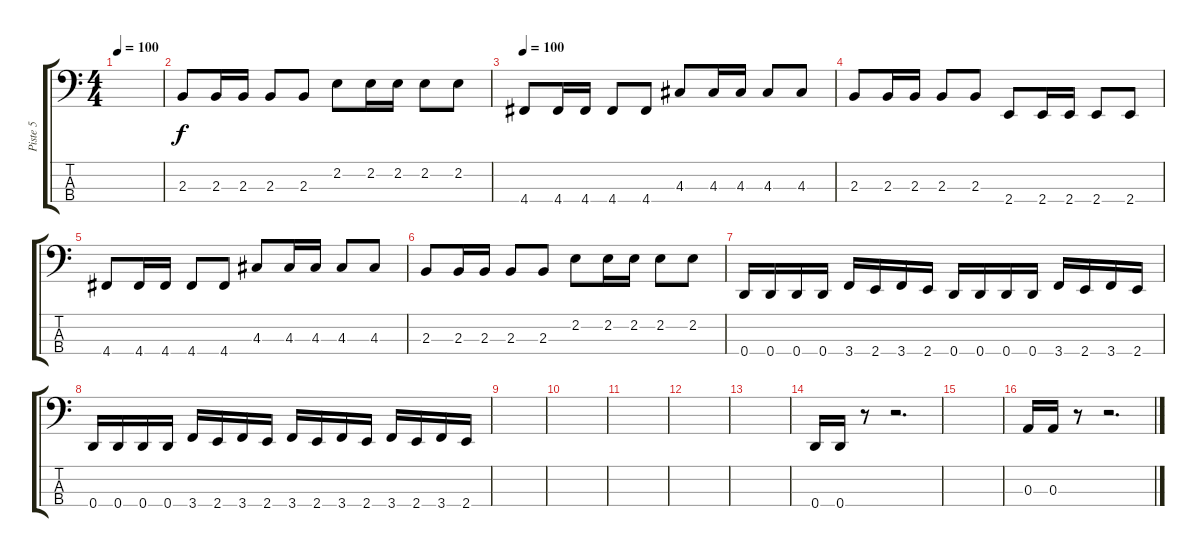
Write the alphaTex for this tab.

\track ("Piste 5" "Piste 5") {instrument electricbassfinger}
\staff {score tabs}
\tuning (G2 D2 A1 D1) {hide}
\ts (4 4)
\tempo 100
\clef f4
\ks c
|
2.3.8 2.3.16 2.3.16 2.3.8 2.3.8 2.2.8 2.2.16 2.2.16 2.2.8 2.2.8 |
\tempo 100
4.4.8 4.4.16 4.4.16 4.4.8 4.4.8 4.3.8 4.3.16 4.3.16 4.3.8 4.3.8 |
2.3.8 2.3.16 2.3.16 2.3.8 2.3.8 2.4.8 2.4.16 2.4.16 2.4.8 2.4.8 |
4.4.8 4.4.16 4.4.16 4.4.8 4.4.8 4.3.8 4.3.16 4.3.16 4.3.8 4.3.8 |
2.3.8 2.3.16 2.3.16 2.3.8 2.3.8 2.2.8 2.2.16 2.2.16 2.2.8 2.2.8 |
0.4.16 0.4.16 0.4.16 0.4.16 3.4.16 2.4.16 3.4.16 2.4.16 0.4.16 0.4.16 0.4.16 0.4.16 3.4.16 2.4.16 3.4.16 2.4.16 |
0.4.16 0.4.16 0.4.16 0.4.16 3.4.16 2.4.16 3.4.16 2.4.16 3.4.16 2.4.16 3.4.16 2.4.16 3.4.16 2.4.16 3.4.16 2.4.16 |
|
|
|
|
|
0.4.16 0.4.16 r.8 r.2{d} |
|
0.3.16 0.3.16 r.8 r.2{d}
